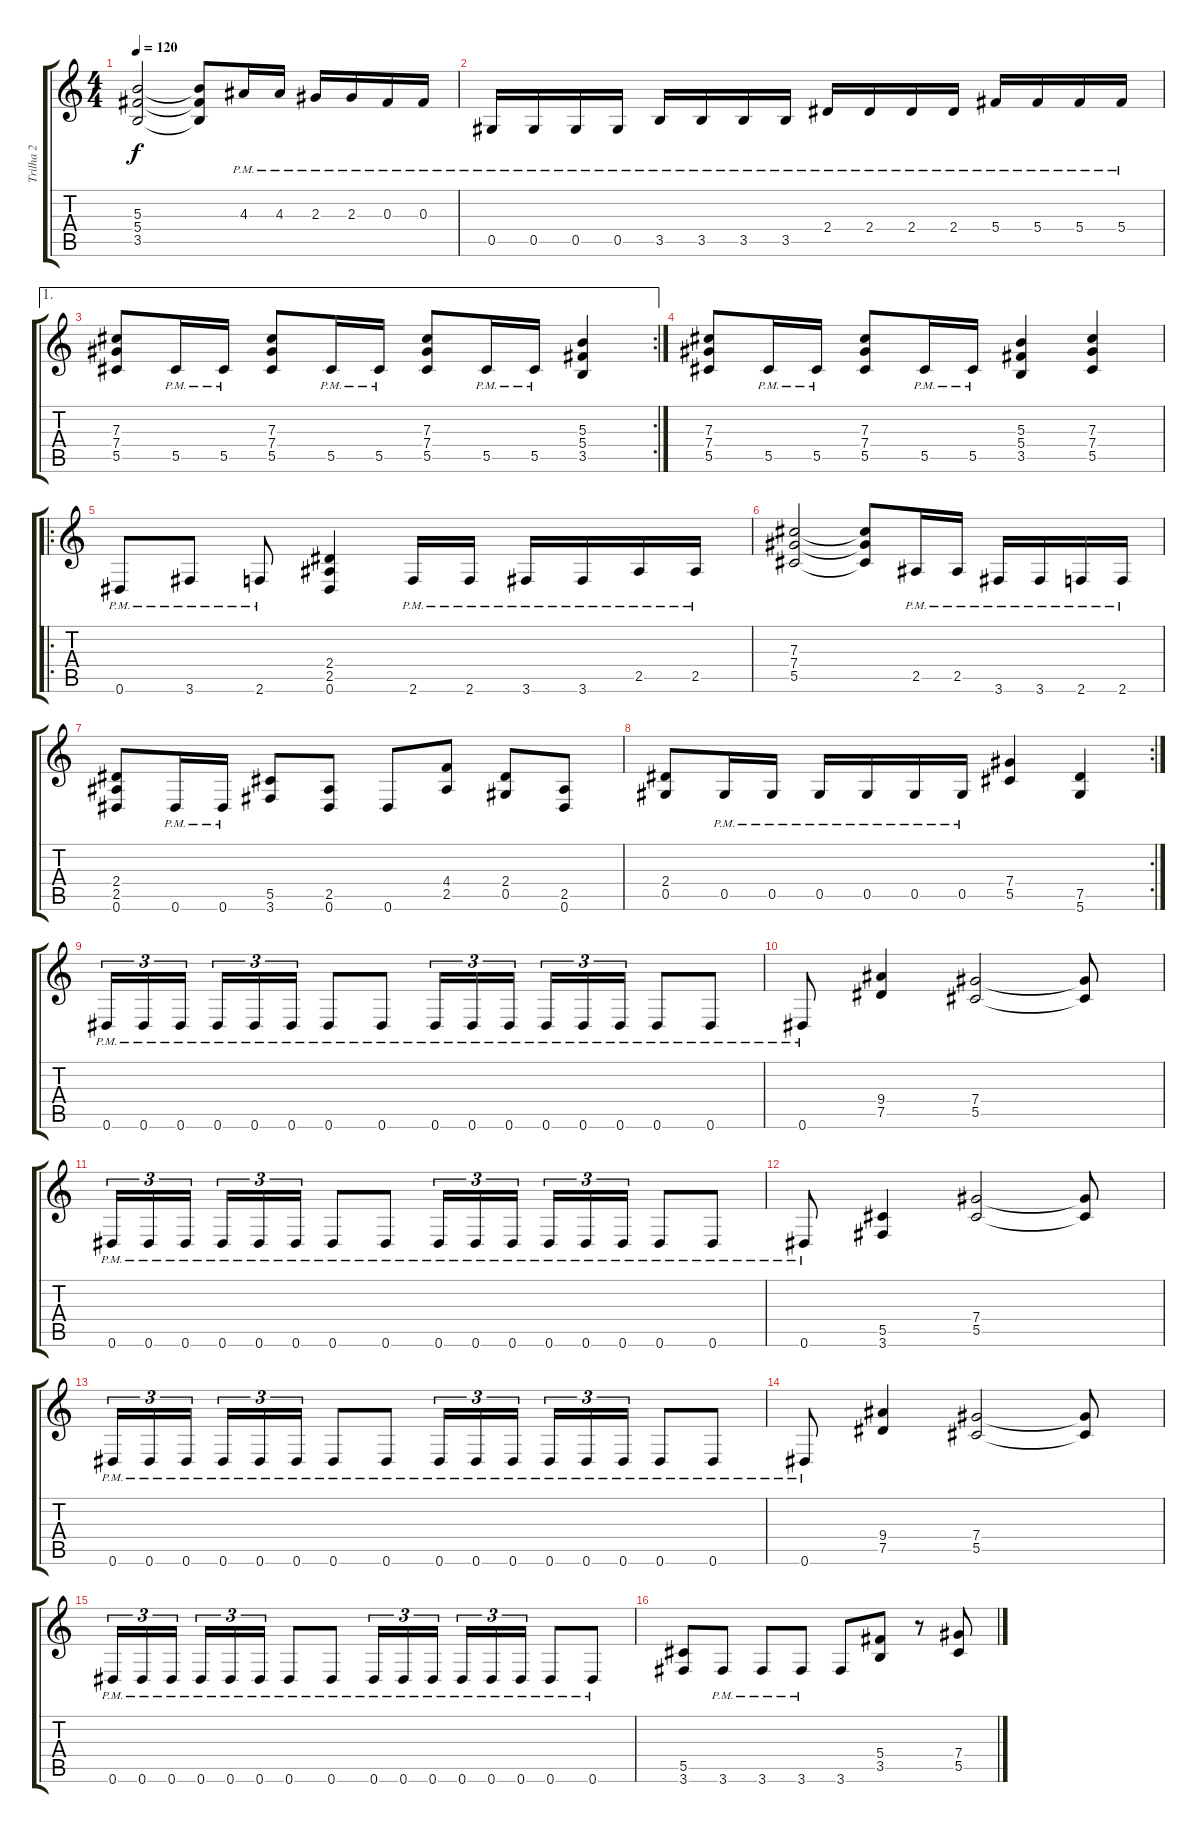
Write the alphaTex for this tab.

\track ("Trilha 2" "Trilha 2") {instrument distortionguitar}
\staff {score tabs}
\tuning (Eb4 Bb3 Gb3 Db3 Ab2 Eb2) {hide}
\ts (4 4)
\tempo 120
\clef g2
\ks c
(5.3 5.4 3.5).2{dy f} (5.3{t} 5.4{t} 3.5{t}).8 4.3{pm}.16 4.3{pm}.16 2.3{pm}.16 2.3{pm}.16 0.3{pm}.16 0.3{pm}.16 |
0.5{pm}.16 0.5{pm}.16 0.5{pm}.16 0.5{pm}.16 3.5{pm}.16 3.5{pm}.16 3.5{pm}.16 3.5{pm}.16 2.4{pm}.16 2.4{pm}.16 2.4{pm}.16 2.4{pm}.16 5.4{pm}.16 5.4{pm}.16 5.4{pm}.16 5.4{pm}.16 |
\ae 1
\rc 2
(7.3 7.4 5.5).8 5.5{pm}.16 5.5{pm}.16 (7.3 7.4 5.5).8 5.5{pm}.16 5.5{pm}.16 (7.3 7.4 5.5).8 5.5{pm}.16 5.5{pm}.16 (5.3 5.4 3.5).4 |
(7.3 7.4 5.5).8 5.5{pm}.16 5.5{pm}.16 (7.3 7.4 5.5).8 5.5{pm}.16 5.5{pm}.16 (5.3 5.4 3.5).4 (7.3 7.4 5.5).4 |
\ro
0.6{pm}.8 3.6{pm}.8 2.6{pm}.8 (2.4 2.5 0.6).4 2.6{pm}.16 2.6{pm}.16 3.6{pm}.16 3.6{pm}.16 2.5{pm}.16 2.5{pm}.16 |
(7.3 7.4 5.5).2 (7.3{t} 7.4{t} 5.5{t}).8 2.5{pm}.16 2.5{pm}.16 3.6{pm}.16 3.6{pm}.16 2.6{pm}.16 2.6{pm}.16 |
(2.4 2.5 0.6).8 0.6{pm}.16 0.6{pm}.16 (5.5 3.6).8 (2.5 0.6).8 0.6.8 (4.4 2.5).8 (2.4 0.5).8 (2.5 0.6).8 |
\rc 2
(2.4 0.5).8 0.5{pm}.16 0.5{pm}.16 0.5{pm}.16 0.5{pm}.16 0.5{pm}.16 0.5{pm}.16 (7.4 5.5).4 (7.5 5.6).4 |
0.6{pm}.16{tu (3 2)} 0.6{pm}.16{tu (3 2)} 0.6{pm}.16{tu (3 2)} 0.6{pm}.16{tu (3 2)} 0.6{pm}.16{tu (3 2)} 0.6{pm}.16{tu (3 2)} 0.6{pm}.8 0.6{pm}.8 0.6{pm}.16{tu (3 2)} 0.6{pm}.16{tu (3 2)} 0.6{pm}.16{tu (3 2)} 0.6{pm}.16{tu (3 2)} 0.6{pm}.16{tu (3 2)} 0.6{pm}.16{tu (3 2)} 0.6{pm}.8 0.6{pm}.8 |
0.6{pm}.8 (9.4 7.5).4 (7.4 5.5).2 (7.4{t} 5.5{t}).8 |
0.6{pm}.16{tu (3 2)} 0.6{pm}.16{tu (3 2)} 0.6{pm}.16{tu (3 2)} 0.6{pm}.16{tu (3 2)} 0.6{pm}.16{tu (3 2)} 0.6{pm}.16{tu (3 2)} 0.6{pm}.8 0.6{pm}.8 0.6{pm}.16{tu (3 2)} 0.6{pm}.16{tu (3 2)} 0.6{pm}.16{tu (3 2)} 0.6{pm}.16{tu (3 2)} 0.6{pm}.16{tu (3 2)} 0.6{pm}.16{tu (3 2)} 0.6{pm}.8 0.6{pm}.8 |
0.6{pm}.8 (5.5 3.6).4 (7.4 5.5).2 (7.4{t} 5.5{t}).8 |
0.6{pm}.16{tu (3 2)} 0.6{pm}.16{tu (3 2)} 0.6{pm}.16{tu (3 2)} 0.6{pm}.16{tu (3 2)} 0.6{pm}.16{tu (3 2)} 0.6{pm}.16{tu (3 2)} 0.6{pm}.8 0.6{pm}.8 0.6{pm}.16{tu (3 2)} 0.6{pm}.16{tu (3 2)} 0.6{pm}.16{tu (3 2)} 0.6{pm}.16{tu (3 2)} 0.6{pm}.16{tu (3 2)} 0.6{pm}.16{tu (3 2)} 0.6{pm}.8 0.6{pm}.8 |
0.6{pm}.8 (9.4 7.5).4 (7.4 5.5).2 (7.4{t} 5.5{t}).8 |
0.6{pm}.16{tu (3 2)} 0.6{pm}.16{tu (3 2)} 0.6{pm}.16{tu (3 2)} 0.6{pm}.16{tu (3 2)} 0.6{pm}.16{tu (3 2)} 0.6{pm}.16{tu (3 2)} 0.6{pm}.8 0.6{pm}.8 0.6{pm}.16{tu (3 2)} 0.6{pm}.16{tu (3 2)} 0.6{pm}.16{tu (3 2)} 0.6{pm}.16{tu (3 2)} 0.6{pm}.16{tu (3 2)} 0.6{pm}.16{tu (3 2)} 0.6{pm}.8 0.6{pm}.8 |
(5.5 3.6).8 3.6{pm}.8 3.6{pm}.8 3.6{pm}.8 3.6.8 (5.4 3.5).8 r.8 (7.4 5.5).8
